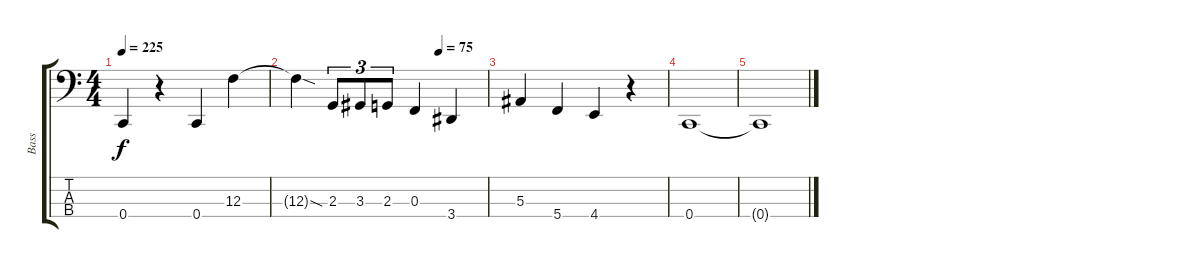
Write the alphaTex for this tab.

\track ("Bass" "Bass") {instrument electricbassfinger}
\staff {score tabs}
\tuning (Eb2 Bb1 F1 C1) {hide}
\ts (4 4)
\tempo 225
\clef f4
\ks c
0.4.4{dy f} r.4 0.4.4 12.3.4 |
\tempo (75 0.75)
12.3{sod t}.4 2.3.8{tu (3 2)} 3.3.8{tu (3 2)} 2.3.8{tu (3 2)} 0.3.4 3.4.4 |
5.3.4 5.4.4 4.4.4 r.4 |
0.4.1 |
0.4{t}.1
